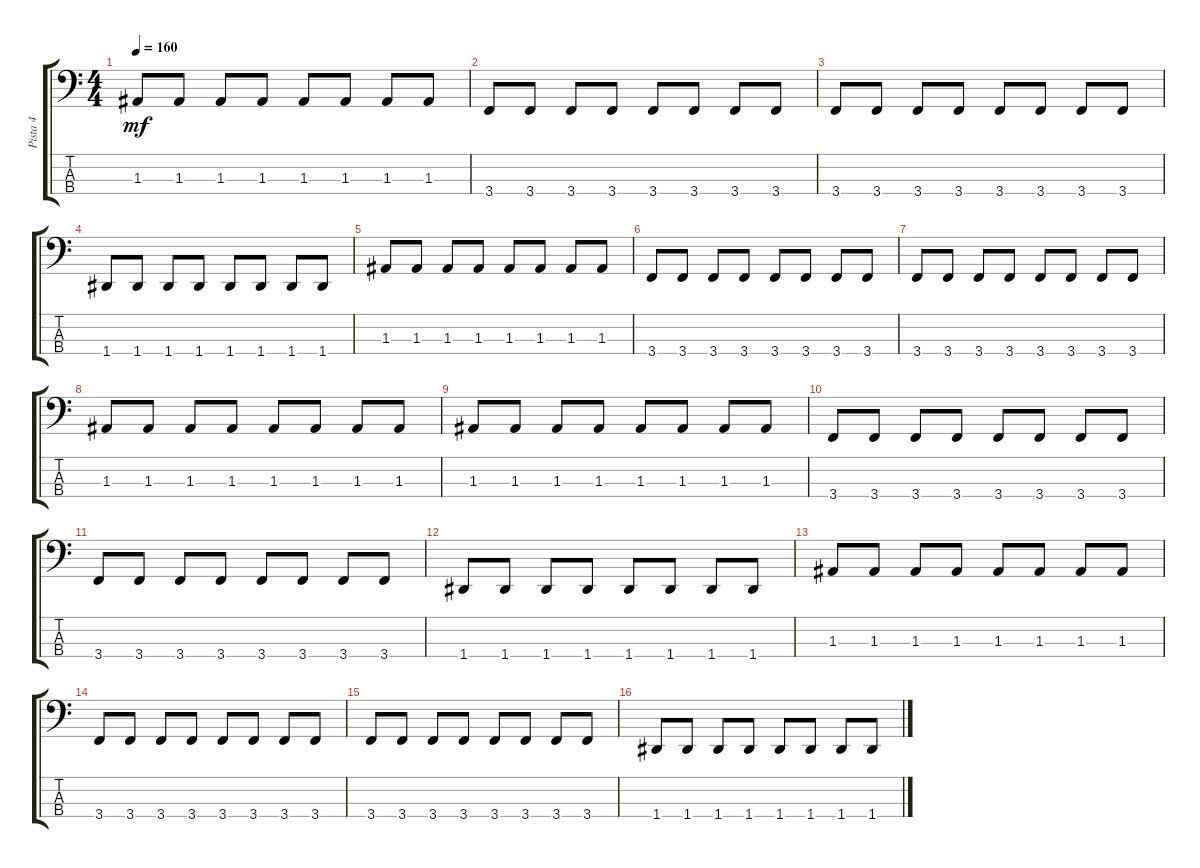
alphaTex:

\track ("Pista 4" "Pista 4") {instrument electricbassfinger}
\staff {score tabs}
\tuning (G2 D2 A1 D1) {hide}
\ts (4 4)
\tempo 160
\clef f4
\ks c
1.3.8{dy mf} 1.3.8 1.3.8 1.3.8 1.3.8 1.3.8 1.3.8 1.3.8 |
3.4.8 3.4.8 3.4.8 3.4.8 3.4.8 3.4.8 3.4.8 3.4.8 |
3.4.8 3.4.8 3.4.8 3.4.8 3.4.8 3.4.8 3.4.8 3.4.8 |
1.4.8 1.4.8 1.4.8 1.4.8 1.4.8 1.4.8 1.4.8 1.4.8 |
1.3.8 1.3.8 1.3.8 1.3.8 1.3.8 1.3.8 1.3.8 1.3.8 |
3.4.8 3.4.8 3.4.8 3.4.8 3.4.8 3.4.8 3.4.8 3.4.8 |
3.4.8 3.4.8 3.4.8 3.4.8 3.4.8 3.4.8 3.4.8 3.4.8 |
1.3.8 1.3.8 1.3.8 1.3.8 1.3.8 1.3.8 1.3.8 1.3.8 |
1.3.8 1.3.8 1.3.8 1.3.8 1.3.8 1.3.8 1.3.8 1.3.8 |
3.4.8 3.4.8 3.4.8 3.4.8 3.4.8 3.4.8 3.4.8 3.4.8 |
3.4.8 3.4.8 3.4.8 3.4.8 3.4.8 3.4.8 3.4.8 3.4.8 |
1.4.8 1.4.8 1.4.8 1.4.8 1.4.8 1.4.8 1.4.8 1.4.8 |
1.3.8 1.3.8 1.3.8 1.3.8 1.3.8 1.3.8 1.3.8 1.3.8 |
3.4.8 3.4.8 3.4.8 3.4.8 3.4.8 3.4.8 3.4.8 3.4.8 |
3.4.8 3.4.8 3.4.8 3.4.8 3.4.8 3.4.8 3.4.8 3.4.8 |
1.4.8 1.4.8 1.4.8 1.4.8 1.4.8 1.4.8 1.4.8 1.4.8
